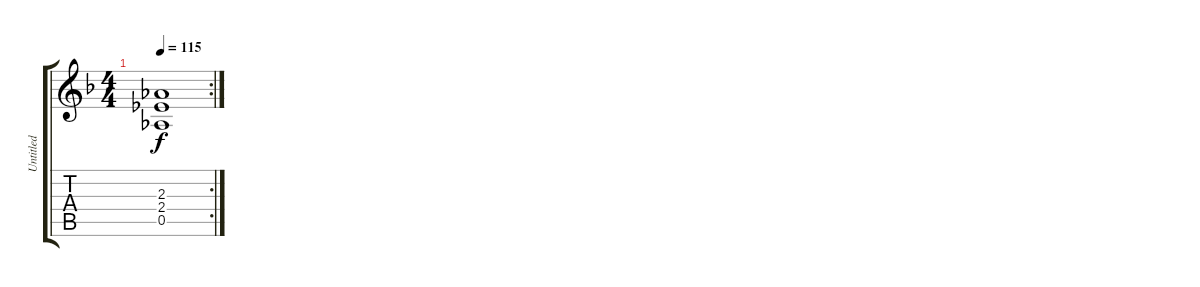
\track ("Untitled" "Untitled") {instrument distortionguitar}
\staff {score tabs}
\tuning (Eb4 Bb3 Gb3 Db3 Ab2 Eb2) {hide}
\rc 2
\ts (4 4)
\tempo 115
\clef g2
\ks f
(2.3{t} 2.4{t} 0.5{t}).1{dy f}
